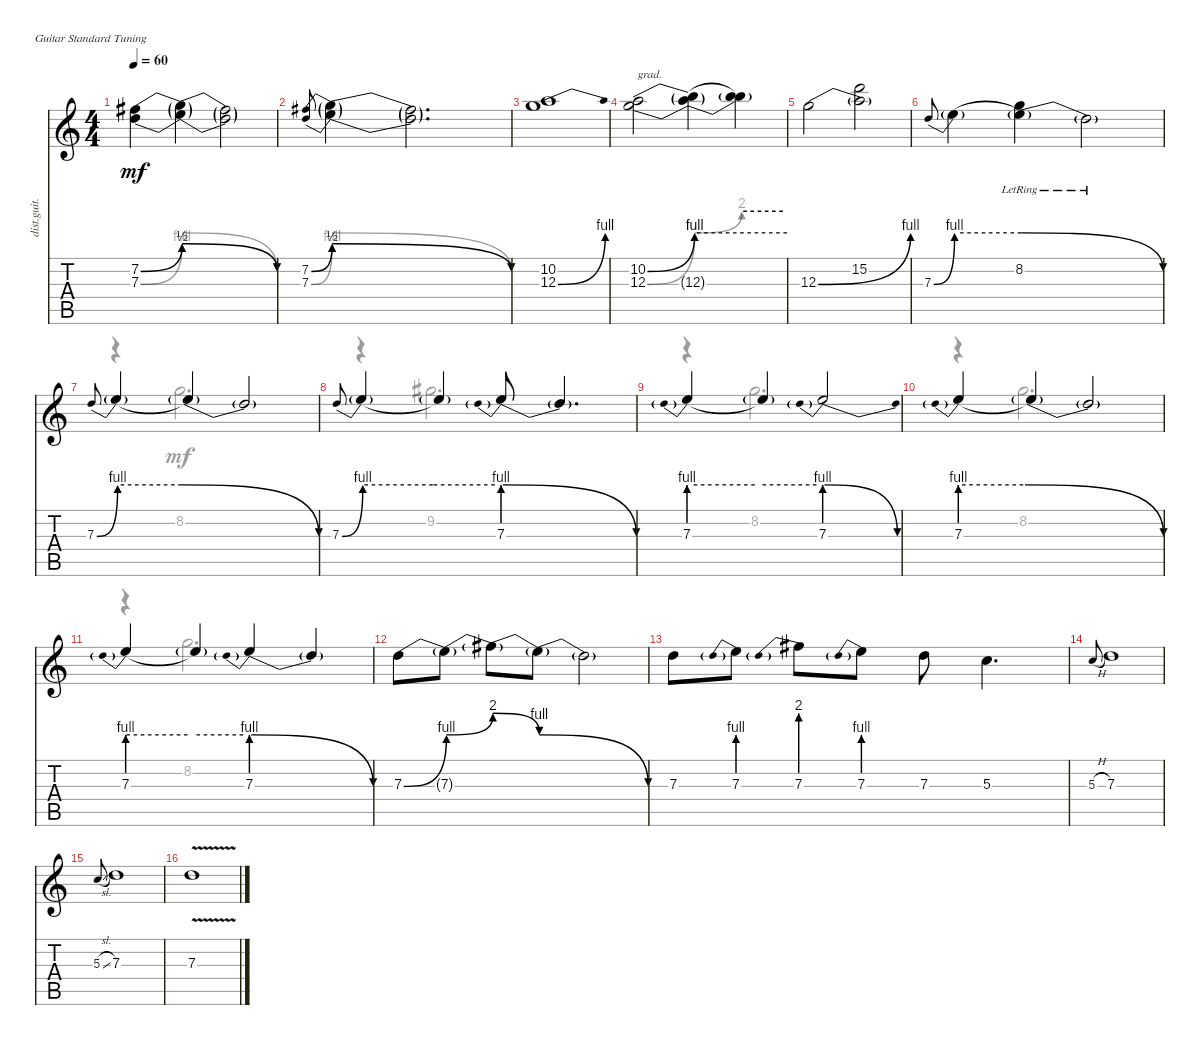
\defaultSystemsLayout 4
\bracketExtendMode nobrackets
\otherSystemsTrackNameOrientation horizontal
\track ("Distortion Guitar" "dist.guit.") {instrument distortionguitar}
\staff {score tabs}
\tuning (E4 B3 G3 D3 A2 E2)
\voice
\ts (4 4)
\tempo 60
\clef g2
\ks c
(7.2{be (bend 0 0 14.399999999999999 2) acc #} 7.3{be (bend 0 0 15 4)}).4{dy mf beam Down} (7.2{be (release 0 2 15 0) t} 7.3{be (release 0 4 15 0) t}).4{beam Down} (7.3{t} 7.2{t acc #}).2{beam Down} |
(7.2{be (bend 0 0 14.399999999999999 2) acc #} 7.3{be (bend 0 0 15 4)}).8{gr onbeat beam Up} (7.2{be (release 0 2 15 0) t} 7.3{be (release 0 4 15 0) t}).4{beam Down} (7.3{t} 7.2{t acc #}).2{d beam Down} |
(10.2 12.3{be (bend 0 0 15 4)}).1{beam Down} |
(10.2{be (bend 0 0 15 4)} 12.3{be (bend 0 0 15 4)}).2{txt "grad." beam Down} (10.2{be (hold 0 4 60 4) t} 12.3{be (bend 0 4 15 8) t}).4{beam Down} (10.2{t} 12.3{be (hold 0 8 60 8) t}).4{beam Down} |
12.3{be (bend 0 0 15 4)}.2{beam Down} (15.2 12.3{t}).2{beam Down} |
7.3{be (bend 0 0 15 4)}.8{gr onbeat beam Up} 7.3{be (hold 0 4 60 4) t}.4{beam Down} (7.3{be (release 0 4 15 0) lr t} 8.2{lr}).4{beam Down} 7.3{lr t}.2{beam Down} |
7.3{be (bend 0 0 15 4)}.8{gr onbeat beam Up} 7.3{be (hold 0 4 60 4) t}.4{beam Up} 7.3{be (release 0 4 15 0) t}.4{beam Up} 7.3{t}.2{beam Up} |
7.3{be (bend 0 0 15 4)}.8{gr onbeat beam Up} 7.3{be (hold 0 4 60 4) t}.4{beam Up} 7.3{be (hold 0 4 60 4) t}.4{beam Up} 7.3{be (prebendrelease 0 4 15 0)}.8{beam Up} 7.3{t}.4{d beam Up} |
7.3{be (prebend 0 4 60 4)}.4{beam Up} 7.3{be (hold 0 4 60 4) t}.4{beam Up} 7.3{be (prebendrelease 0 4 15 0)}.2{beam Up} |
7.3{be (prebend 0 4 60 4)}.4{beam Up} 7.3{be (release 0 4 15 0) t}.4{beam Up} 7.3{t}.2{beam Up} |
7.3{be (prebend 0 4 60 4)}.4{beam Up} 7.3{be (hold 0 4 60 4) t}.4{beam Up} 7.3{be (prebendrelease 0 4 15 0)}.4{beam Up} 7.3{t}.4{beam Up} |
7.3{be (bend 0 0 15 4)}.8{beam Down} 7.3{be (bend 0 4 15 8) t}.8{beam Down} 7.3{be (release 0 8 15 4) t}.8{beam Down} 7.3{be (release 0 4 15 0) t}.8{beam Down} 7.3{t}.2{beam Down} |
7.3.8{beam Down} 7.3{be (prebend 0 4 60 4)}.8{beam Down} 7.3{be (prebend 0 8 60 8)}.8{beam Down} 7.3{be (prebend 0 4 60 4)}.8{beam Down} 7.3.8{beam Down} 5.3.4{d beam Down} |
5.3{h}.8{gr onbeat beam Up} 7.3.1{beam Down} |
5.3{sl}.8{gr onbeat beam Up} 7.3.1{beam Down} |
7.3{v}.1{beam Down}
\voice
\clef g2
\ottava regular
\simile none
\ks c
|
|
|
|
|
|
r.4{beam Down} 8.2.2{d beam Down} |
r.4{beam Down} 9.2{acc #}.2{d beam Down} |
r.4{beam Down} 8.2.2{d beam Down} |
r.4{beam Down} 8.2.2{d beam Down} |
r.4{beam Down} 8.2.2{d beam Down} |
|
|
|
|
